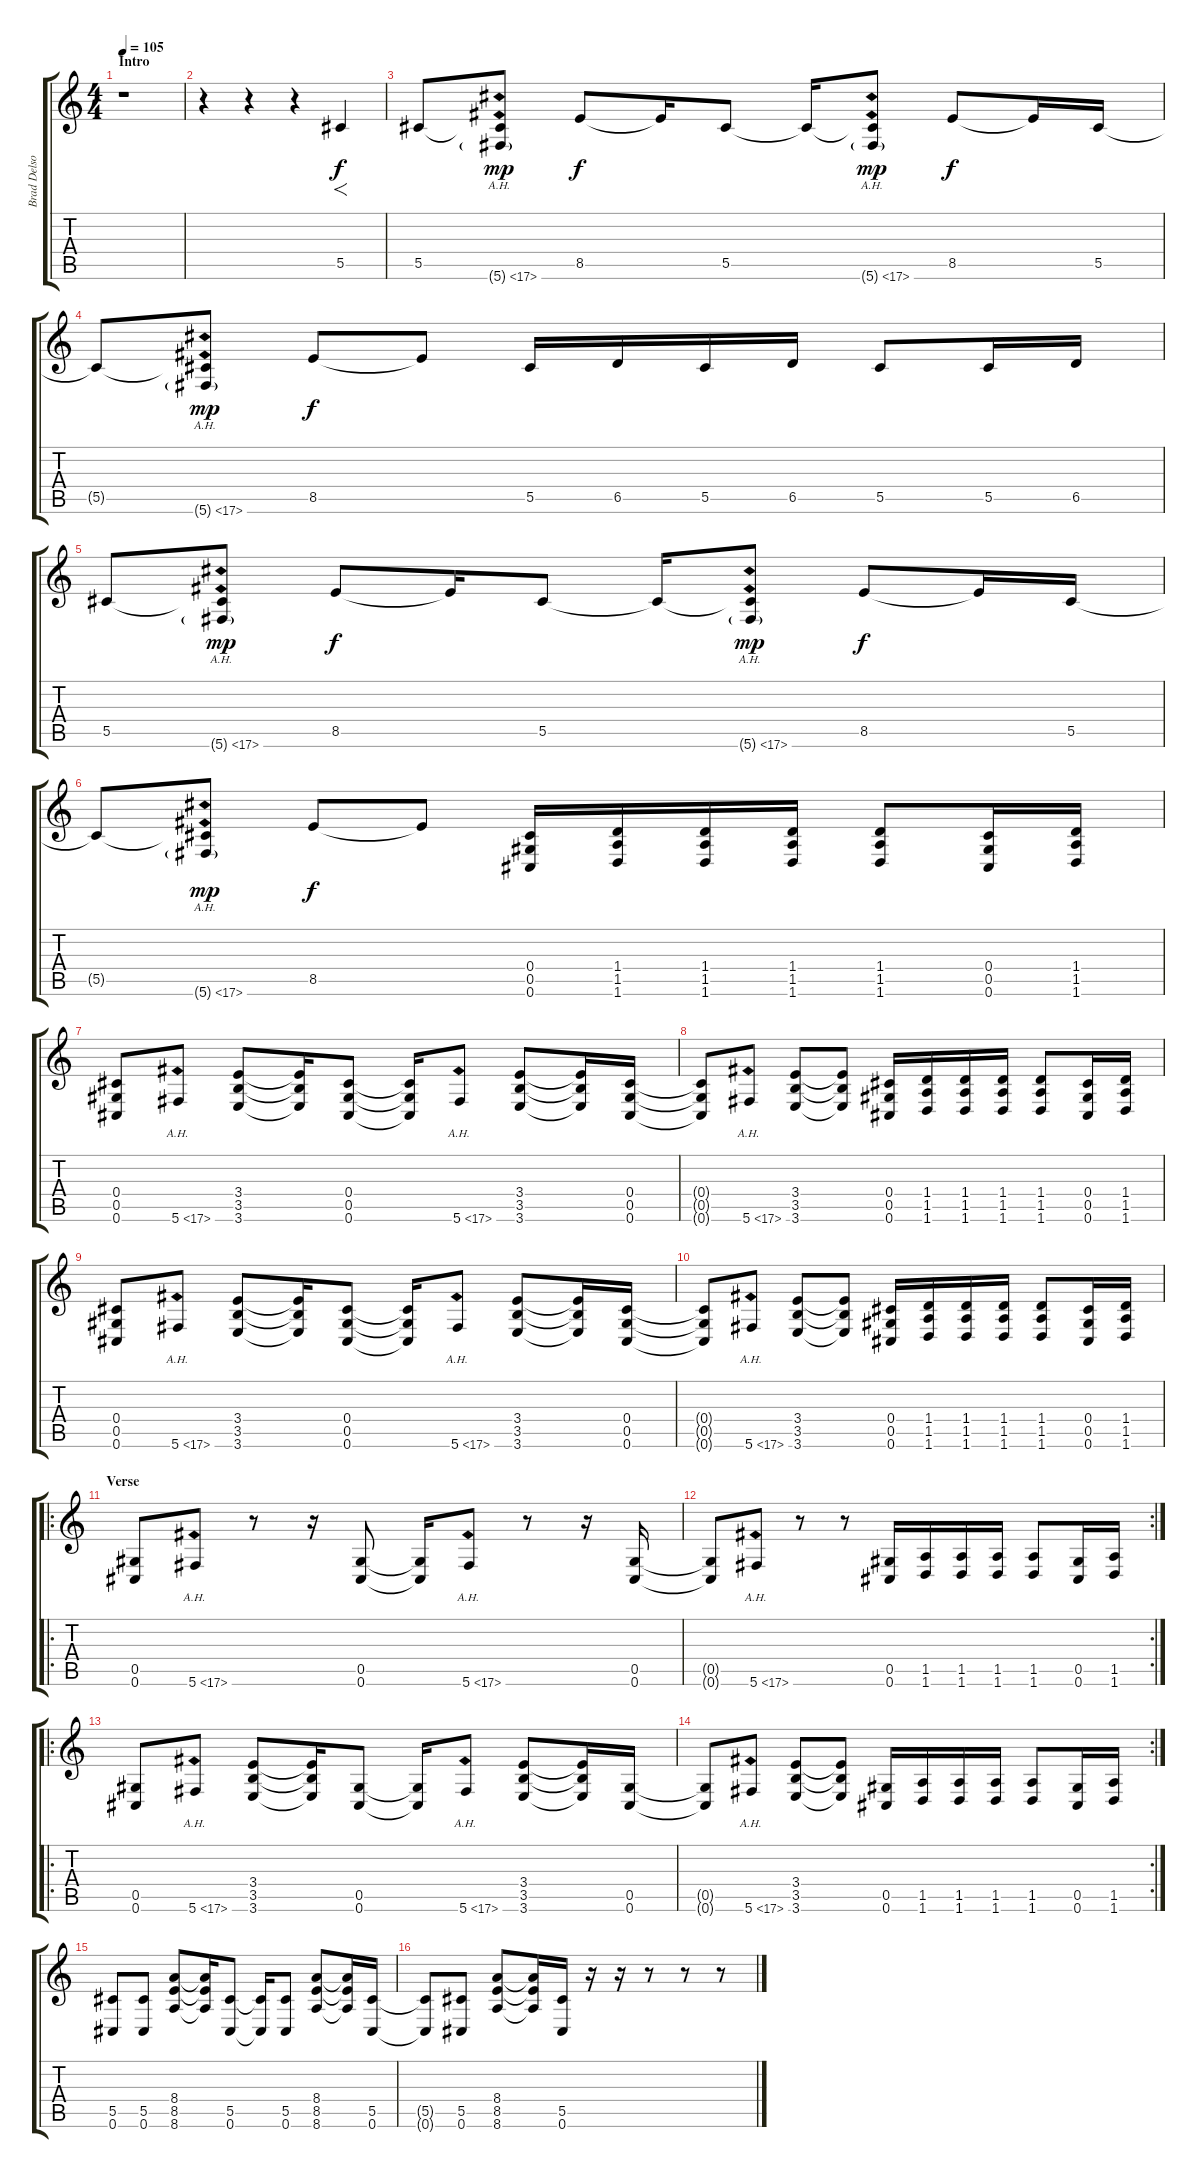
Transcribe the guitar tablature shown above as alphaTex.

\track ("Brad Delson" "Brad Delso") {instrument distortionguitar}
\staff {score tabs}
\tuning (Eb4 Bb3 Gb3 Db3 Ab2 Db2) {hide}
\ts (4 4)
\section ("" "Intro")
\tempo 105
\clef g2
\ks c
r.1{dy f instrument distortionguitar} |
r.4 r.4 r.4 5.5.4{f} |
5.5.8{volume 10} (5.5{ah 12 t} 5.6{ah 12 g}).8{dy mp} 8.5.8{dy f} 8.5{t}.16 5.5.8 5.5{t}.16 (5.5{ah 12 t} 5.6{ah 12 g}).8{dy mp} 8.5.8{dy f} 8.5{t}.16 5.5.16 |
5.5{t}.8 (5.5{ah 12 t} 5.6{ah 12 g}).8{dy mp} 8.5.8{dy f} 8.5{t}.8 5.5.16 6.5.16 5.5.16 6.5.16 5.5.8 5.5.16 6.5.16 |
5.5.8 (5.5{ah 12 t} 5.6{ah 12 g}).8{dy mp} 8.5.8{dy f} 8.5{t}.16 5.5.8 5.5{t}.16 (5.5{ah 12 t} 5.6{ah 12 g}).8{dy mp} 8.5.8{dy f} 8.5{t}.16 5.5.16 |
5.5{t}.8 (5.5{ah 12 t} 5.6{ah 12 g}).8{dy mp} 8.5.8{dy f} 8.5{t}.8 (0.4 0.5 0.6).16{volume 13} (1.4 1.5 1.6).16 (1.4 1.5 1.6).16 (1.4 1.5 1.6).16 (1.4 1.5 1.6).8 (0.4 0.5 0.6).16 (1.4 1.5 1.6).16 |
(0.4 0.5 0.6).8 5.6{ah 12}.8 (3.4 3.5 3.6).8 (3.4{t} 3.5{t} 3.6{t}).16 (0.4 0.5 0.6).8 (0.4{t} 0.5{t} 0.6{t}).16 5.6{ah 12}.8 (3.4 3.5 3.6).8 (3.4{t} 3.5{t} 3.6{t}).16 (0.4 0.5 0.6).16 |
(0.4{t} 0.5{t} 0.6{t}).8 5.6{ah 12}.8 (3.4 3.5 3.6).8 (3.4{t} 3.5{t} 3.6{t}).8 (0.4 0.5 0.6).16 (1.4 1.5 1.6).16 (1.4 1.5 1.6).16 (1.4 1.5 1.6).16 (1.4 1.5 1.6).8 (0.4 0.5 0.6).16 (1.4 1.5 1.6).16 |
(0.4 0.5 0.6).8 5.6{ah 12}.8 (3.4 3.5 3.6).8 (3.4{t} 3.5{t} 3.6{t}).16 (0.4 0.5 0.6).8 (0.4{t} 0.5{t} 0.6{t}).16 5.6{ah 12}.8 (3.4 3.5 3.6).8 (3.4{t} 3.5{t} 3.6{t}).16 (0.4 0.5 0.6).16 |
(0.4{t} 0.5{t} 0.6{t}).8 5.6{ah 12}.8 (3.4 3.5 3.6).8 (3.4{t} 3.5{t} 3.6{t}).8 (0.4 0.5 0.6).16 (1.4 1.5 1.6).16 (1.4 1.5 1.6).16 (1.4 1.5 1.6).16 (1.4 1.5 1.6).8 (0.4 0.5 0.6).16 (1.4 1.5 1.6).16 |
\ro
\section ("" "Verse")
(0.5 0.6).8 5.6{ah 12}.8 r.8 r.16 (0.5 0.6).8 (0.5{t} 0.6{t}).16 5.6{ah 12}.8 r.8 r.16 (0.5 0.6).16 |
\rc 2
(0.5{t} 0.6{t}).8 5.6{ah 12}.8 r.8 r.8 (0.5 0.6).16 (1.5 1.6).16 (1.5 1.6).16 (1.5 1.6).16 (1.5 1.6).8 (0.5 0.6).16 (1.5 1.6).16 |
\ro
(0.5 0.6).8 5.6{ah 12}.8 (3.4 3.5 3.6).8 (3.4{t} 3.5{t} 3.6{t}).16 (0.5 0.6).8 (0.5{t} 0.6{t}).16 5.6{ah 12}.8 (3.4 3.5 3.6).8 (3.4{t} 3.5{t} 3.6{t}).16 (0.5 0.6).16 |
\rc 2
(0.5{t} 0.6{t}).8 5.6{ah 12}.8 (3.4 3.5 3.6).8 (3.4{t} 3.5{t} 3.6{t}).8 (0.5 0.6).16 (1.5 1.6).16 (1.5 1.6).16 (1.5 1.6).16 (1.5 1.6).8 (0.5 0.6).16 (1.5 1.6).16 |
(5.5 0.6).8 (5.5 0.6).8 (8.4 8.5 8.6).8 (8.4{t} 8.5{t} 8.6{t}).16 (5.5 0.6).8 (5.5{t} 0.6{t}).16 (5.5 0.6).8 (8.4 8.5 8.6).8 (8.4{t} 8.5{t} 8.6{t}).16 (5.5 0.6).16 |
(5.5{t} 0.6{t}).8 (5.5 0.6).8 (8.4 8.5 8.6).8 (8.4{t} 8.5{t} 8.6{t}).16 (5.5 0.6).16 r.16 r.16 r.8 r.8 r.8
